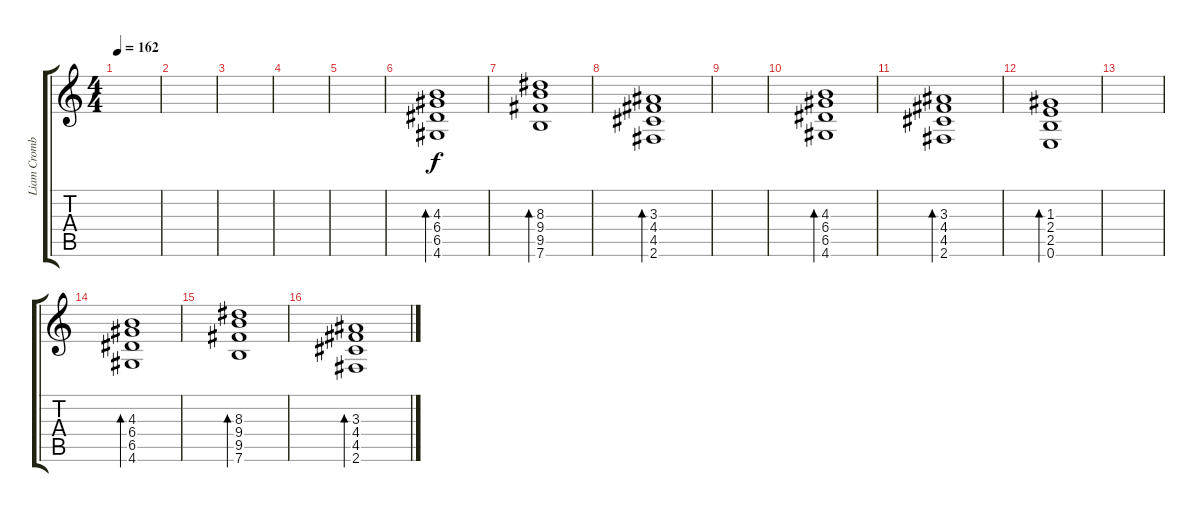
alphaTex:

\track ("Liam Cromby (clean guitar)" "Liam Cromb") {instrument electricguitarclean}
\staff {score tabs}
\tuning (E4 B3 G3 D3 A2 E2) {hide}
\ts (4 4)
\tempo 162
\clef g2
\ks c
|
|
|
|
|
(4.3 6.4 6.5 4.6).1{bd 240} |
(8.3 9.4 9.5 7.6).1{bd 240} |
(3.3 4.4 4.5 2.6).1{bd 240} |
|
(4.3 6.4 6.5 4.6).1{bd 240} |
(3.3 4.4 4.5 2.6).1{bd 240} |
(1.3 2.4 2.5 0.6).1{bd 240} |
|
(4.3 6.4 6.5 4.6).1{bd 240} |
(8.3 9.4 9.5 7.6).1{bd 240} |
(3.3 4.4 4.5 2.6).1{bd 240}
